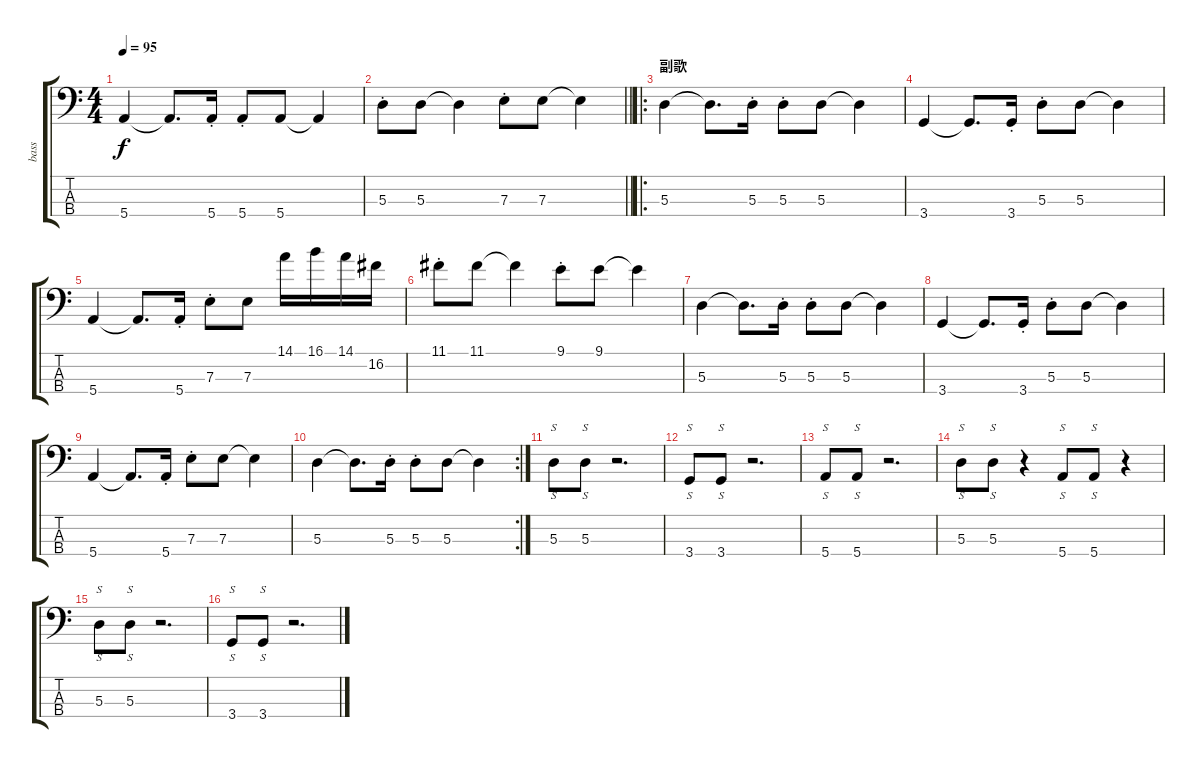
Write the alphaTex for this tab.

\track ("bass" "bass") {instrument electricbassfinger}
\staff {score tabs}
\tuning (G2 D2 A1 E1) {hide}
\ts (4 4)
\tempo 95
\clef f4
\ks c
5.4.4{dy f} 5.4{t}.8{d} 5.4{st}.16 5.4{st}.8 5.4.8 5.4{t}.4 |
\barLineRight lightlight
5.3{st}.8 5.3.8 5.3{t}.4 7.3{st}.8 7.3.8 7.3{t}.4 |
\ro
\section ("" "副歌")
5.3.4 5.3{t}.8{d} 5.3{st}.16 5.3{st}.8 5.3.8 5.3{t}.4 |
3.4.4 3.4{t}.8{d} 3.4{st}.16 5.3{st}.8 5.3.8 5.3{t}.4 |
5.4.4 5.4{t}.8{d} 5.4{st}.16 7.3{st}.8 7.3.8 14.1.16 16.1.16 14.1.16 16.2.16 |
11.1{st}.8 11.1.8 11.1{t}.4 9.1{st}.8 9.1.8 9.1{t}.4 |
5.3.4 5.3{t}.8{d} 5.3{st}.16 5.3{st}.8 5.3.8 5.3{t}.4 |
3.4.4 3.4{t}.8{d} 3.4{st}.16 5.3{st}.8 5.3.8 5.3{t}.4 |
5.4.4 5.4{t}.8{d} 5.4{st}.16 7.3{st}.8 7.3.8 7.3{t}.4 |
\rc 2
5.3.4 5.3{t}.8{d} 5.3{st}.16 5.3{st}.8 5.3.8 5.3{t}.4 |
5.3.8{s} 5.3.8{s} r.2{d} |
3.4.8{s} 3.4.8{s} r.2{d} |
5.4.8{s} 5.4.8{s} r.2{d} |
5.3.8{s} 5.3.8{s} r.4 5.4.8{s} 5.4.8{s} r.4 |
5.3.8{s} 5.3.8{s} r.2{d} |
3.4.8{s} 3.4.8{s} r.2{d}
